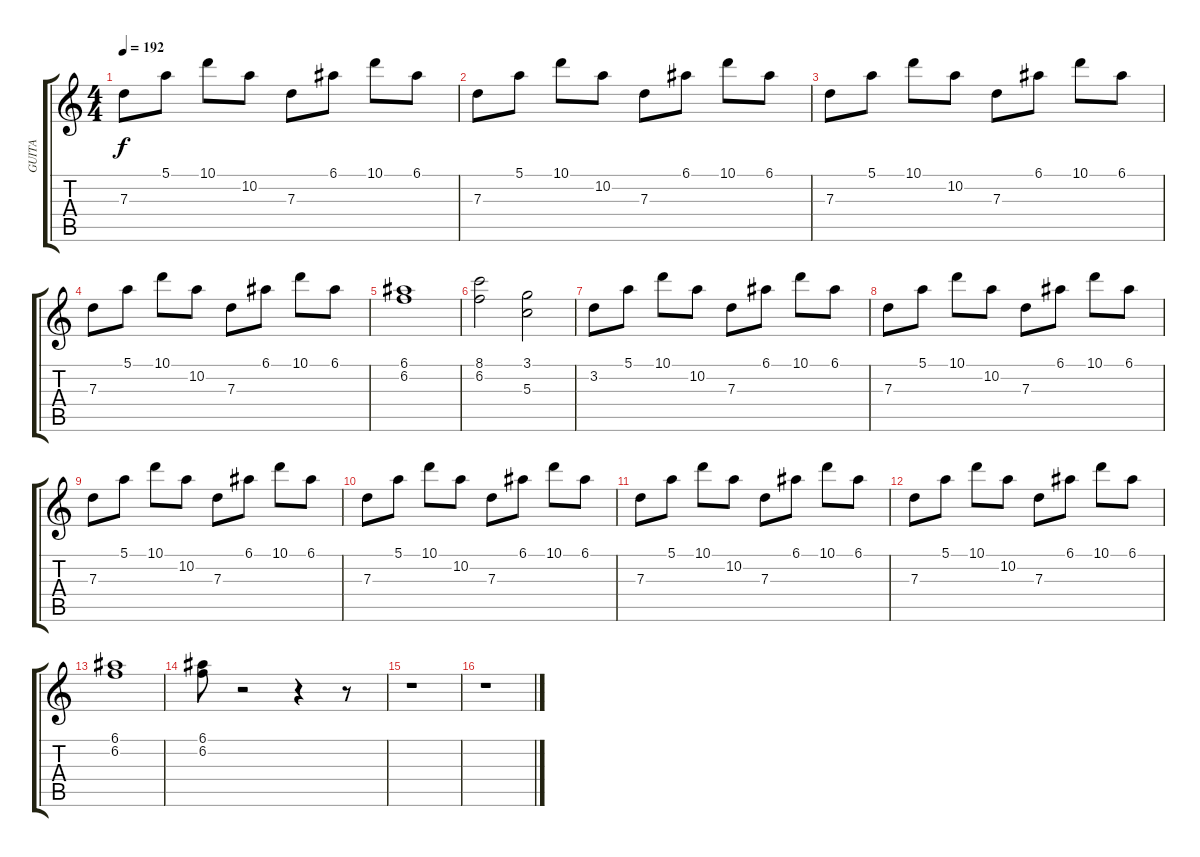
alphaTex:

\track ("     GUITAR" "     GUITA") {instrument distortionguitar}
\staff {score tabs}
\tuning (E4 B3 G3 D3 A2 E2) {hide}
\ts (4 4)
\tempo 192
\clef g2
\ks c
7.3.8{dy f} 5.1.8 10.1.8 10.2.8 7.3.8 6.1.8 10.1.8 6.1.8 |
7.3.8 5.1.8 10.1.8 10.2.8 7.3.8 6.1.8 10.1.8 6.1.8 |
7.3.8 5.1.8 10.1.8 10.2.8 7.3.8 6.1.8 10.1.8 6.1.8 |
7.3.8 5.1.8 10.1.8 10.2.8 7.3.8 6.1.8 10.1.8 6.1.8 |
(6.1 6.2).1 |
(8.1 6.2).2 (3.1 5.3).2 |
3.2.8 5.1.8 10.1.8 10.2.8 7.3.8 6.1.8 10.1.8 6.1.8 |
7.3.8 5.1.8 10.1.8 10.2.8 7.3.8 6.1.8 10.1.8 6.1.8 |
7.3.8 5.1.8 10.1.8 10.2.8 7.3.8 6.1.8 10.1.8 6.1.8 |
7.3.8 5.1.8 10.1.8 10.2.8 7.3.8 6.1.8 10.1.8 6.1.8 |
7.3.8 5.1.8 10.1.8 10.2.8 7.3.8 6.1.8 10.1.8 6.1.8 |
7.3.8 5.1.8 10.1.8 10.2.8 7.3.8 6.1.8 10.1.8 6.1.8 |
(6.1 6.2).1 |
(6.1 6.2).8 r.2 r.4 r.8 |
r.1 |
r.1
